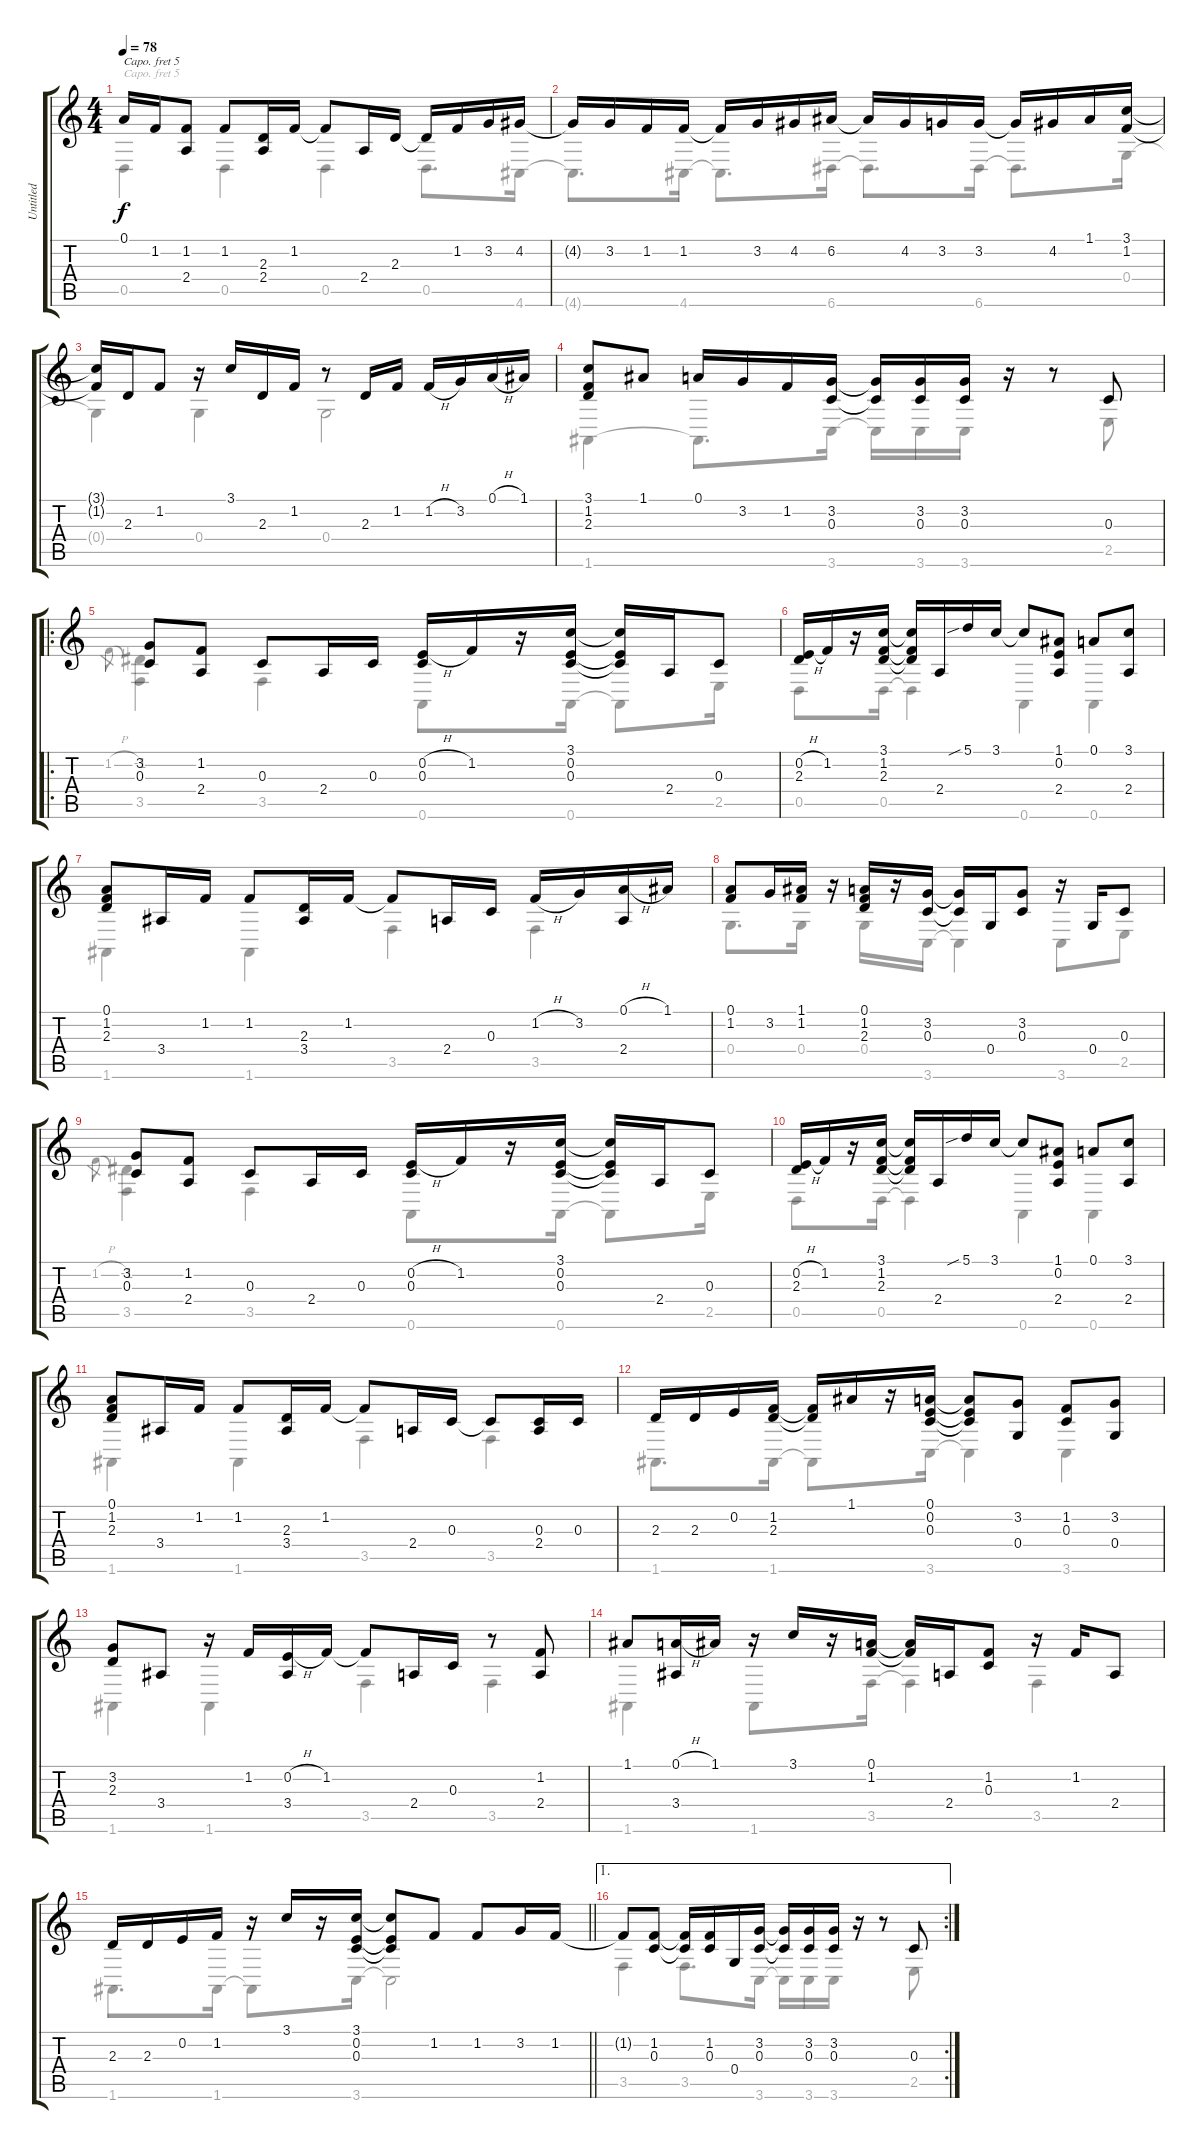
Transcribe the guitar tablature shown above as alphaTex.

\track ("Untitled" "Untitled") {instrument acousticgrandpiano}
\staff {score tabs}
\capo 5
\tuning (E4 B3 G3 D3 A2 E2) {hide}
\voice
\ts (4 4)
\tempo 78
\clef g2
\ks c
0.1{t}.16{dy f} 1.2.16 (1.2 2.4).8 1.2.8 (2.3 2.4).16 1.2.16 1.2{t}.8 2.4.16 2.3.16 2.3{t}.16 1.2.16 3.2.16 4.2.16 |
4.2{t}.16 3.2.16 1.2.16 1.2.16 1.2{t}.16 3.2.16 4.2.16 6.2.16 6.2{t}.16 4.2.16 3.2.16 3.2.16 3.2{t}.16 4.2.16 1.1.16 (3.1 1.2).16 |
(3.1{t} 1.2{t}).16 2.3.16 1.2.8 r.16 3.1.16 2.3.16 1.2.16 r.8 2.3.16 1.2.16 1.2{h}.16 3.2.16 0.1{h}.16 1.1.16 |
(3.1 1.2 2.3).8 1.1.8 0.1.16 3.2.16 1.2.16 (3.2 0.3).16 (3.2{t} 0.3{t}).16 (3.2 0.3).16 (3.2 0.3).16 r.16 r.8 0.3.8 |
\ro
\section ("" " ")
(3.2 0.3).8 (1.2 2.4).8 0.3.8 2.4.16 0.3.16 (0.2{h} 0.3).16 1.2.16 r.16 (3.1 0.2 0.3).16 (3.1{t} 0.2{t} 0.3{t}).16 2.4.16 0.3.8 |
(0.2{h} 2.3).16 1.2.16 r.16 (3.1 1.2 2.3).16 (3.1{t} 1.2{t} 2.3{t}).16 2.4.16 5.1{sib}.16 3.1.16 3.1{t}.8 (1.1 0.2 2.4).8 0.1.8 (3.1 2.4).8 |
(0.1 1.2 2.3).8 3.4.16 1.2.16 1.2.8 (2.3 3.4).16 1.2.16 1.2{t}.8 2.4.16 0.3.16 1.2{h}.16 3.2.16 (0.1{h} 2.4).16 1.1.16 |
(0.1 1.2).8 3.2.16 (1.1 1.2).16 r.16 (0.1 1.2 2.3).16 r.16 (3.2 0.3).16 (3.2{t} 0.3{t}).16 0.4.16 (3.2 0.3).8 r.16 0.4.16 0.3.8 |
(3.2 0.3).8 (1.2 2.4).8 0.3.8 2.4.16 0.3.16 (0.2{h} 0.3).16 1.2.16 r.16 (3.1 0.2 0.3).16 (3.1{t} 0.2{t} 0.3{t}).16 2.4.16 0.3.8 |
(0.2{h} 2.3).16 1.2.16 r.16 (3.1 1.2 2.3).16 (3.1{t} 1.2{t} 2.3{t}).16 2.4.16 5.1{sib}.16 3.1.16 3.1{t}.8 (1.1 0.2 2.4).8 0.1.8 (3.1 2.4).8 |
(0.1 1.2 2.3).8 3.4.16 1.2.16 1.2.8 (2.3 3.4).16 1.2.16 1.2{t}.8 2.4.16 0.3.16 0.3{t}.8 (0.3 2.4).16 0.3.16 |
2.3.16 2.3.16 0.2.16 (1.2 2.3).16 (1.2{t} 2.3{t}).16 1.1.16 r.16 (0.1 0.2 0.3).16 (0.1{t} 0.2{t} 0.3{t}).8 (3.2 0.4).8 (1.2 0.3).8 (3.2 0.4).8 |
(3.2 2.3).8 3.4.8 r.16 1.2.16 (0.2{h} 3.4).16 1.2.16 1.2{t}.8 2.4.16 0.3.16 r.8 (1.2 2.4).8 |
1.1.8 (0.1{h} 3.4).16 1.1.16 r.16 3.1.16 r.16 (0.1 1.2).16 (0.1{t} 1.2{t}).16 2.4.16 (1.2 0.3).8 r.16 1.2.16 2.4.8 |
\barLineRight lightlight
2.3.16 2.3.16 0.2.16 1.2.16 r.16 3.1.16 r.16 (3.1 0.2 0.3).16 (3.1{t} 0.2{t} 0.3{t}).8 1.2.8 1.2.8 3.2.16 1.2.16 |
\ae 1
\rc 2
1.2{t}.8 (1.2 0.3).8 (1.2{t} 0.3{t}).16 (1.2 0.3).16 0.4.16 (3.2 0.3).16 (3.2{t} 0.3{t}).16 (3.2 0.3).16 (3.2 0.3).16 r.16 r.8 0.3.8
\voice
\clef g2
\ottava regular
\simile none
\ks c
0.5{t}.4{dy f} 0.5.4 0.5.4 0.5.8{d} 4.6.16 |
4.6{t}.8{d} 4.6.16 4.6{t}.8{d} 6.6.16 6.6{t}.8{d} 6.6.16 6.6{t}.8{d} 0.4.16 |
0.4{t}.4 0.4.4 0.4.2 |
1.6.4 1.6{t}.8{d} 3.6.16 3.6{t}.16 3.6.16 3.6.16 r.16 r.8 2.5.8 |
1.2{h}.8{gr} (-1.2 3.5).4 3.5.4 0.6.8 r.16 0.6.16 0.6{t}.8 2.5.16 |
0.5.8 r.16 0.5.16 0.5{t}.4 0.6.4 0.6.4 |
1.6.4 1.6.4 3.5.4 3.5.4 |
0.4.8{d} 0.4.16 r.16 0.4.16 r.16 3.6.16 3.6{t}.4 3.6.8 2.5.8 |
1.2{h}.8{gr} (-1.2 3.5).4 3.5.4 0.6.8 r.16 0.6.16 0.6{t}.8 2.5.16 |
0.5.8 r.16 0.5.16 0.5{t}.4 0.6.4 0.6.4 |
1.6.4 1.6.4 3.5.4 3.5.4 |
1.6.8{d} 1.6.16 1.6{t}.8 r.16 3.6.16 3.6{t}.4 3.6.4 |
1.6.4 1.6.4 3.5.4 3.5.4 |
1.6.4 1.6.8 r.16 3.5.16 3.5{t}.4 3.5.4 |
\barLineRight lightlight
1.6.8{d} 1.6.16 1.6{t}.8 r.16 3.6.16 3.6{t}.2 |
3.5.4 3.5.8{d} 3.6.16 3.6{t}.16 3.6.16 3.6.16 r.16 r.8 2.5.8
